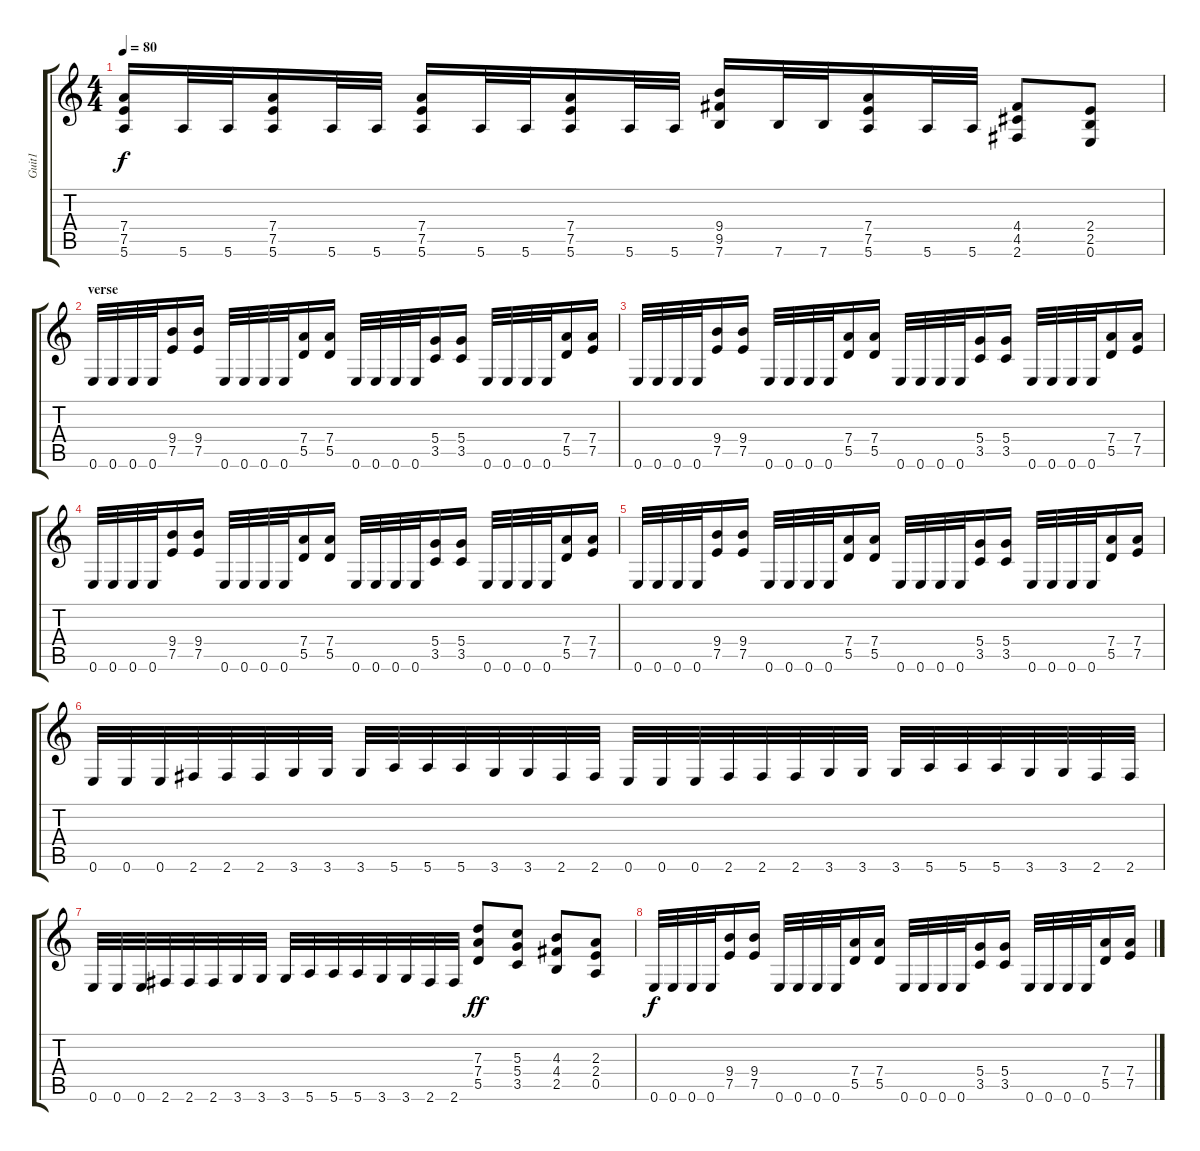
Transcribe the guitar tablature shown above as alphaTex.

\track ("Guit1" "Guit1") {instrument electricguitarclean}
\staff {score tabs}
\tuning (E4 B3 G3 D3 A2 E2) {hide}
\ts (4 4)
\tempo 80
\clef g2
\ks c
(7.4 7.5 5.6).16{dy f} 5.6.32 5.6.32 (7.4 7.5 5.6).16 5.6.32 5.6.32 (7.4 7.5 5.6).16 5.6.32 5.6.32 (7.4 7.5 5.6).16 5.6.32 5.6.32 (9.4 9.5 7.6).16 7.6.32 7.6.32 (7.4 7.5 5.6).16 5.6.32 5.6.32 (4.4 4.5 2.6).8 (2.4 2.5 0.6).8 |
\section ("" "verse")
0.6.32{volume 11 instrument overdrivenguitar} 0.6.32 0.6.32 0.6.32 (9.4 7.5).16 (9.4 7.5).16 0.6.32 0.6.32 0.6.32 0.6.32 (7.4 5.5).16 (7.4 5.5).16 0.6.32 0.6.32 0.6.32 0.6.32 (5.4 3.5).16 (5.4 3.5).16 0.6.32 0.6.32 0.6.32 0.6.32 (7.4 5.5).16 (7.4 7.5).16 |
0.6.32 0.6.32 0.6.32 0.6.32 (9.4 7.5).16 (9.4 7.5).16 0.6.32 0.6.32 0.6.32 0.6.32 (7.4 5.5).16 (7.4 5.5).16 0.6.32 0.6.32 0.6.32 0.6.32 (5.4 3.5).16 (5.4 3.5).16 0.6.32 0.6.32 0.6.32 0.6.32 (7.4 5.5).16 (7.4 7.5).16 |
0.6.32{volume 11 instrument overdrivenguitar} 0.6.32 0.6.32 0.6.32 (9.4 7.5).16 (9.4 7.5).16 0.6.32 0.6.32 0.6.32 0.6.32 (7.4 5.5).16 (7.4 5.5).16 0.6.32 0.6.32 0.6.32 0.6.32 (5.4 3.5).16 (5.4 3.5).16 0.6.32 0.6.32 0.6.32 0.6.32 (7.4 5.5).16 (7.4 7.5).16 |
0.6.32 0.6.32 0.6.32 0.6.32 (9.4 7.5).16 (9.4 7.5).16 0.6.32 0.6.32 0.6.32 0.6.32 (7.4 5.5).16 (7.4 5.5).16 0.6.32 0.6.32 0.6.32 0.6.32 (5.4 3.5).16 (5.4 3.5).16 0.6.32 0.6.32 0.6.32 0.6.32 (7.4 5.5).16 (7.4 7.5).16 |
0.6.32 0.6.32 0.6.32 2.6.32 2.6.32 2.6.32 3.6.32 3.6.32 3.6.32 5.6.32 5.6.32 5.6.32 3.6.32 3.6.32 2.6.32 2.6.32 0.6.32 0.6.32 0.6.32 2.6.32 2.6.32 2.6.32 3.6.32 3.6.32 3.6.32 5.6.32 5.6.32 5.6.32 3.6.32 3.6.32 2.6.32 2.6.32 |
0.6.32 0.6.32 0.6.32 2.6.32 2.6.32 2.6.32 3.6.32 3.6.32 3.6.32 5.6.32 5.6.32 5.6.32 3.6.32 3.6.32 2.6.32 2.6.32 (7.3 7.4 5.5).8{dy ff} (5.3 5.4 3.5).8 (4.3 4.4 2.5).8 (2.3 2.4 0.5).8 |
0.6.32{dy f volume 11 instrument overdrivenguitar} 0.6.32 0.6.32 0.6.32 (9.4 7.5).16 (9.4 7.5).16 0.6.32 0.6.32 0.6.32 0.6.32 (7.4 5.5).16 (7.4 5.5).16 0.6.32 0.6.32 0.6.32 0.6.32 (5.4 3.5).16 (5.4 3.5).16 0.6.32 0.6.32 0.6.32 0.6.32 (7.4 5.5).16 (7.4 7.5).16
